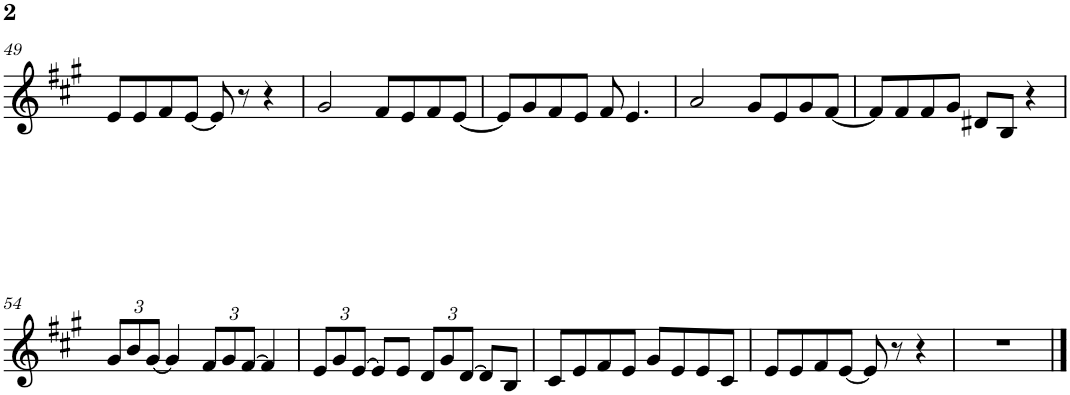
**kern
*part1
*staff1
*I"Bb Trumpet
*I'Bb Tpt.
!!LO:PB:g=z
*clefG2
*Trd1c2
*k[f#c#g#]
*M4/4
=49
8e/L
8e/
8f#/
[8e/J
8e/]
8r
4r
=50
2g#/
8f#/L
8e/
8f#/
[8e/J
=51
8e/L]
8g#/
8f#/
8e/J
8f#/
4.e/
=52
2a/
8g#/L
8e/
8g#/
[8f#/J
=53
8f#/L]
8f#/
8f#/
8g#/J
8d#X/L
8B/J
4r
!!LO:LB:g=z
=54
*Xbrackettup
12g#/L
12b/
[12g#/J
4g#/]
12f#/L
12g#/
[>12f#/J
4f#/]
=55
12e/L
12g#/
[>12e/J
8e/L]
8e/J
12d/L
12g#/
[>12d/J
8d/L]
8B/J
=56
8c#/L
8e/
8f#/
8e/J
8g#/L
8e/
8e/
8c#/J
=57
8e/L
8e/
8f#/
[8e/J
8e/]
8r
4r
=58
1r
==
*-
